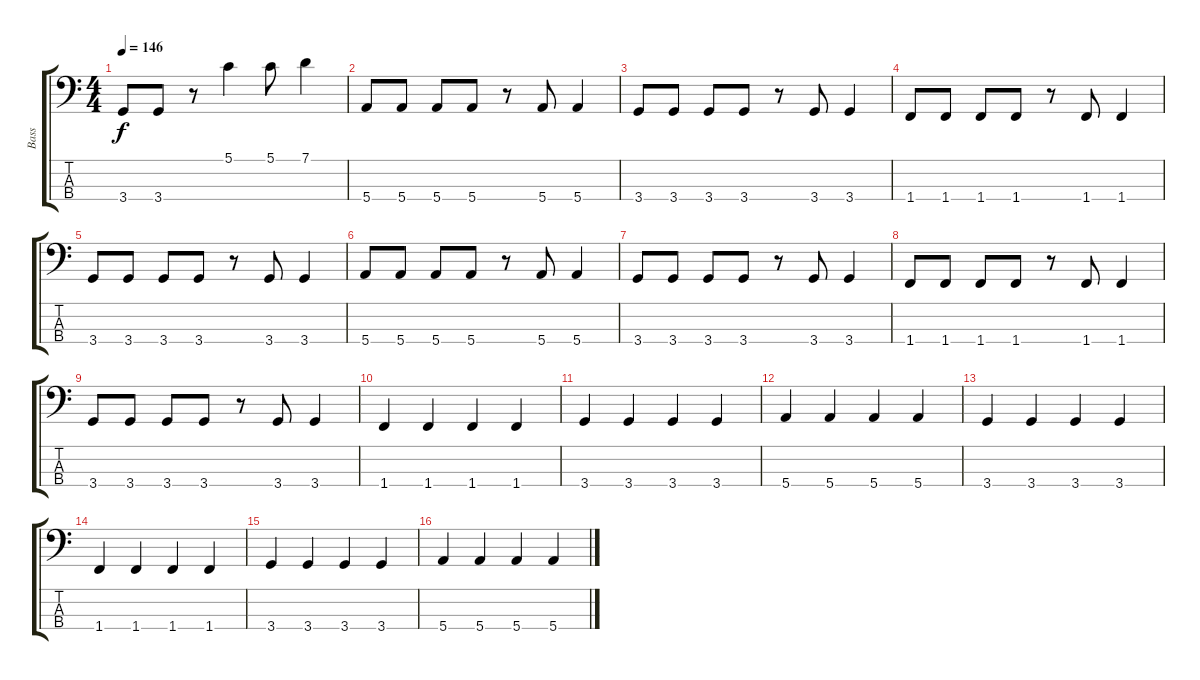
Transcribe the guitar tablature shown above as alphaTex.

\track ("Bass" "Bass") {instrument electricbassfinger}
\staff {score tabs}
\tuning (G2 D2 A1 E1) {hide}
\ts (4 4)
\tempo 146
\clef f4
\ks c
3.4.8{dy f} 3.4.8 r.8 5.1.4 5.1.8 7.1.4 |
5.4.8 5.4.8 5.4.8 5.4.8 r.8 5.4.8 5.4.4 |
3.4.8 3.4.8 3.4.8 3.4.8 r.8 3.4.8 3.4.4 |
1.4.8 1.4.8 1.4.8 1.4.8 r.8 1.4.8 1.4.4 |
3.4.8 3.4.8 3.4.8 3.4.8 r.8 3.4.8 3.4.4 |
5.4.8 5.4.8 5.4.8 5.4.8 r.8 5.4.8 5.4.4 |
3.4.8 3.4.8 3.4.8 3.4.8 r.8 3.4.8 3.4.4 |
1.4.8 1.4.8 1.4.8 1.4.8 r.8 1.4.8 1.4.4 |
3.4.8 3.4.8 3.4.8 3.4.8 r.8 3.4.8 3.4.4 |
1.4.4 1.4.4 1.4.4 1.4.4 |
3.4.4 3.4.4 3.4.4 3.4.4 |
5.4.4 5.4.4 5.4.4 5.4.4 |
3.4.4 3.4.4 3.4.4 3.4.4 |
1.4.4 1.4.4 1.4.4 1.4.4 |
3.4.4 3.4.4 3.4.4 3.4.4 |
5.4.4 5.4.4 5.4.4 5.4.4
